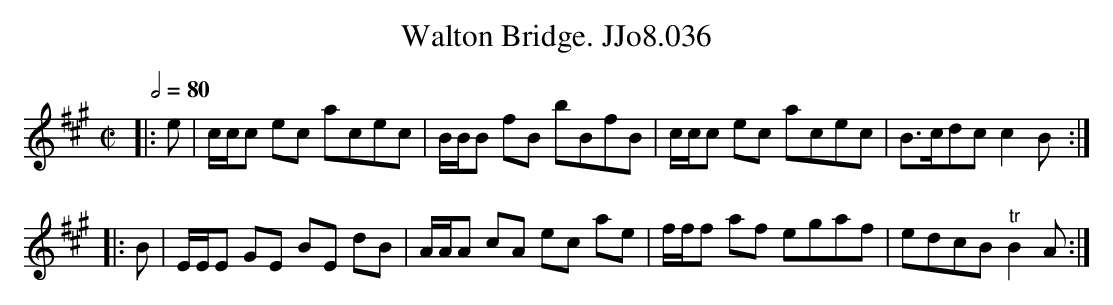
X:1
T:Walton Bridge. JJo8.036
M:C|
L:1/8
Q:1/2=80
K:A
|:e|c/c/c ec acec|B/B/B fB bBfB|c/c/c ec acec|B>cdcc2B:|
|:B|E/E/E GE BE dB|A/A/A cA ec ae|f/f/f af egaf|edcB"^tr"B2A:|
